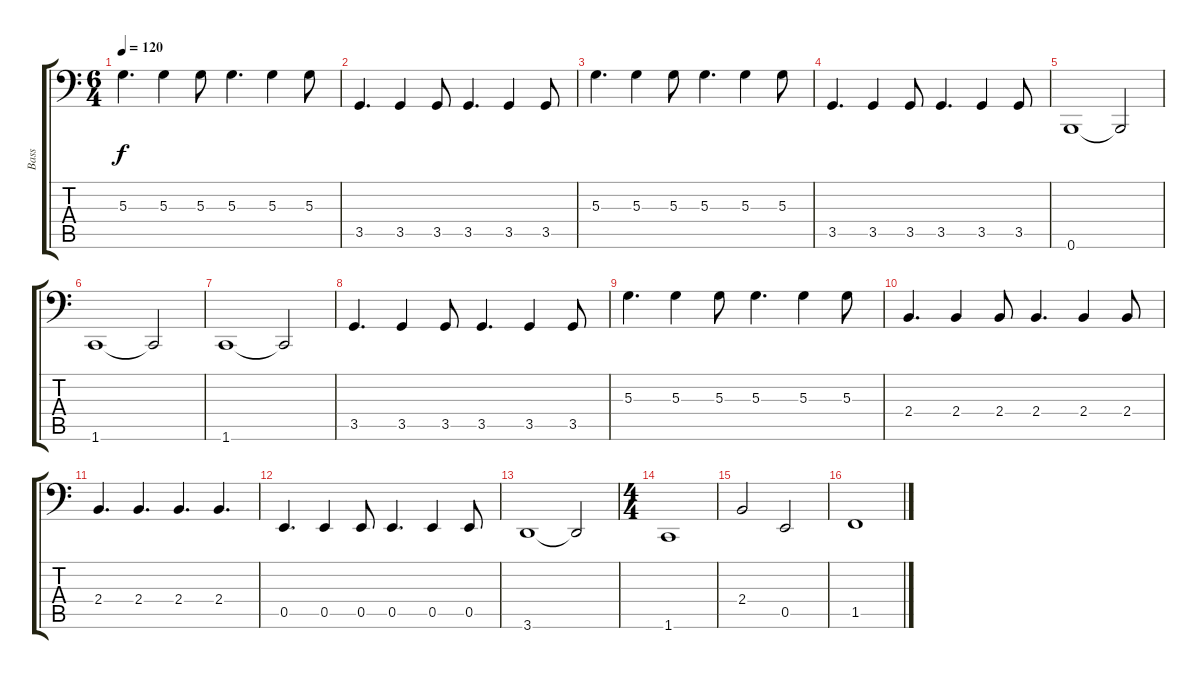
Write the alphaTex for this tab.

\track ("Bass" "Bass") {instrument electricbassfinger}
\staff {score tabs}
\tuning (C3 G2 D2 A1 E1 B0) {hide}
\ts (6 4)
\tempo 120
\clef f4
\ks c
5.3.4{d dy f} 5.3.4 5.3.8 5.3.4{d} 5.3.4 5.3.8 |
3.5.4{d} 3.5.4 3.5.8 3.5.4{d} 3.5.4 3.5.8 |
5.3.4{d} 5.3.4 5.3.8 5.3.4{d} 5.3.4 5.3.8 |
3.5.4{d} 3.5.4 3.5.8 3.5.4{d} 3.5.4 3.5.8 |
0.6.1 0.6{t}.2 |
1.6.1 1.6{t}.2 |
1.6.1 1.6{t}.2 |
3.5.4{d} 3.5.4 3.5.8 3.5.4{d} 3.5.4 3.5.8 |
5.3.4{d} 5.3.4 5.3.8 5.3.4{d} 5.3.4 5.3.8 |
2.4.4{d} 2.4.4 2.4.8 2.4.4{d} 2.4.4 2.4.8 |
2.4.4{d} 2.4.4{d} 2.4.4{d} 2.4.4{d} |
0.5.4{d} 0.5.4 0.5.8 0.5.4{d} 0.5.4 0.5.8 |
3.6.1 3.6{t}.2 |
\ts (4 4)
1.6.1 |
2.4.2 0.5.2 |
1.5.1
